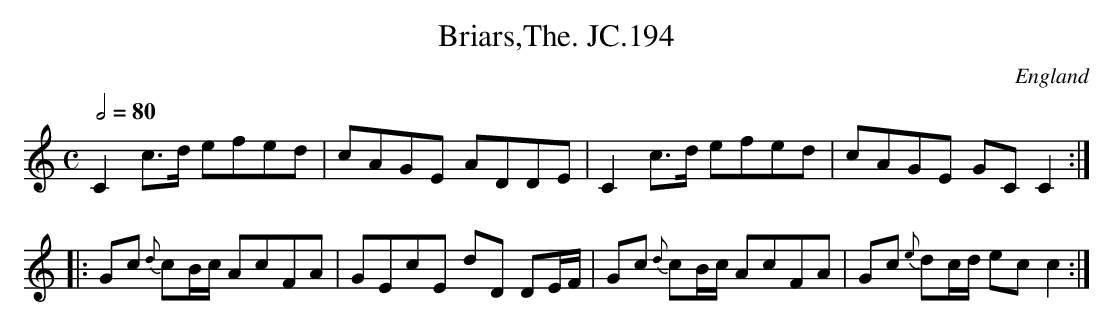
X:1
T:Briars,The. JC.194
O:England
M:C
L:1/8
Q:2/4=80
K:C major
C2c>d efed|\
cAGE ADDE|C2c>d efed|cAGE GCC2:|!
|:Gc {d}cB/c/ AcFA|GEcE dD DE/F/|\
Gc {d}cB/c/ AcFA|Gc {e}dc/d/ ecc2:|
